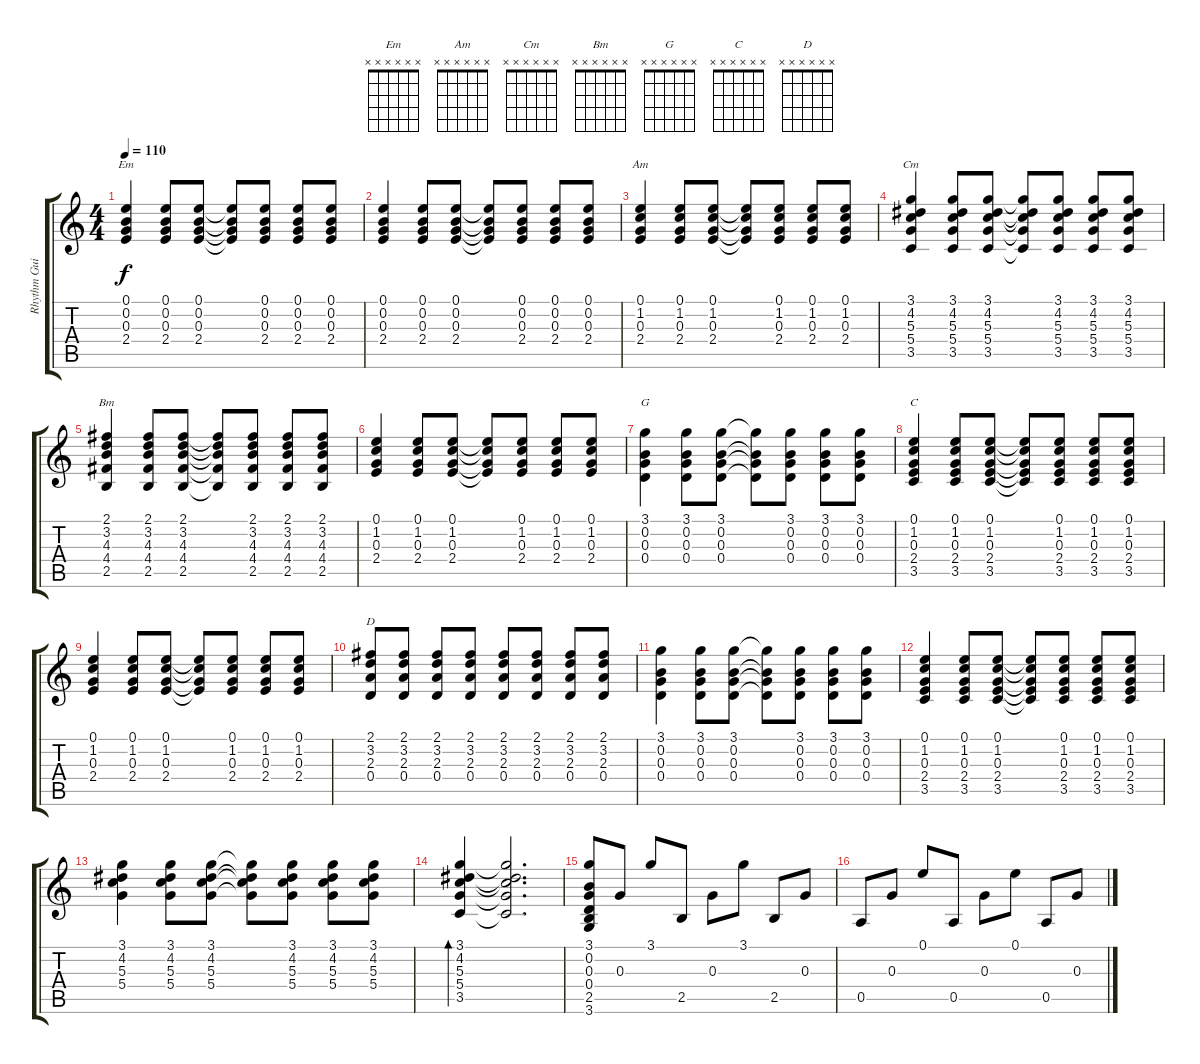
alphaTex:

\track ("Rhythm Guitar" "Rhythm Gui") {instrument acousticguitarsteel}
\staff {score tabs}
\tuning (E4 B3 G3 D3 A2 E2) {hide}
\chord ("Em" x x x x x x)
\chord ("Am" x x x x x x)
\chord ("Cm" x x x x x x)
\chord ("Bm" x x x x x x)
\chord ("G" x x x x x x)
\chord ("C" x x x x x x)
\chord ("D" x x x x x x)
\ts (4 4)
\tempo 110
\clef g2
\ks c
(0.1 0.2 0.3 2.4).4{ch "Em" dy f} (0.1 0.2 0.3 2.4).8 (0.1 0.2 0.3 2.4).8 (0.1{t} 0.2{t} 0.3{t} 2.4{t}).8 (0.1 0.2 0.3 2.4).8 (0.1 0.2 0.3 2.4).8 (0.1 0.2 0.3 2.4).8 |
(0.1 0.2 0.3 2.4).4 (0.1 0.2 0.3 2.4).8 (0.1 0.2 0.3 2.4).8 (0.1{t} 0.2{t} 0.3{t} 2.4{t}).8 (0.1 0.2 0.3 2.4).8 (0.1 0.2 0.3 2.4).8 (0.1 0.2 0.3 2.4).8 |
(0.1 1.2 0.3 2.4).4{ch "Am"} (0.1 1.2 0.3 2.4).8 (0.1 1.2 0.3 2.4).8 (0.1{t} 1.2{t} 0.3{t} 2.4{t}).8 (0.1 1.2 0.3 2.4).8 (0.1 1.2 0.3 2.4).8 (0.1 1.2 0.3 2.4).8 |
(3.1 4.2 5.3 5.4 3.5).4{ch "Cm"} (3.1 4.2 5.3 5.4 3.5).8 (3.1 4.2 5.3 5.4 3.5).8 (3.1{t} 4.2{t} 5.3{t} 5.4{t} 3.5{t}).8 (3.1 4.2 5.3 5.4 3.5).8 (3.1 4.2 5.3 5.4 3.5).8 (3.1 4.2 5.3 5.4 3.5).8 |
(2.1 3.2 4.3 4.4 2.5).4{ch "Bm"} (2.1 3.2 4.3 4.4 2.5).8 (2.1 3.2 4.3 4.4 2.5).8 (2.1{t} 3.2{t} 4.3{t} 4.4{t} 2.5{t}).8 (2.1 3.2 4.3 4.4 2.5).8 (2.1 3.2 4.3 4.4 2.5).8 (2.1 3.2 4.3 4.4 2.5).8 |
(0.1 1.2 0.3 2.4).4 (0.1 1.2 0.3 2.4).8 (0.1 1.2 0.3 2.4).8 (0.1{t} 1.2{t} 0.3{t} 2.4{t}).8 (0.1 1.2 0.3 2.4).8 (0.1 1.2 0.3 2.4).8 (0.1 1.2 0.3 2.4).8 |
(3.1 0.2 0.3 0.4).4{ch "G"} (3.1 0.2 0.3 0.4).8 (3.1 0.2 0.3 0.4).8 (3.1{t} 0.2{t} 0.3{t} 0.4{t}).8 (3.1 0.2 0.3 0.4).8 (3.1 0.2 0.3 0.4).8 (3.1 0.2 0.3 0.4).8 |
(0.1 1.2 0.3 2.4 3.5).4{ch "C"} (0.1 1.2 0.3 2.4 3.5).8 (0.1 1.2 0.3 2.4 3.5).8 (0.1{t} 1.2{t} 0.3{t} 2.4{t} 3.5{t}).8 (0.1 1.2 0.3 2.4 3.5).8 (0.1 1.2 0.3 2.4 3.5).8 (0.1 1.2 0.3 2.4 3.5).8 |
(0.1 1.2 0.3 2.4).4 (0.1 1.2 0.3 2.4).8 (0.1 1.2 0.3 2.4).8 (0.1{t} 1.2{t} 0.3{t} 2.4{t}).8 (0.1 1.2 0.3 2.4).8 (0.1 1.2 0.3 2.4).8 (0.1 1.2 0.3 2.4).8 |
(2.1 3.2 2.3 0.4).8{ch "D"} (2.1 3.2 2.3 0.4).8 (2.1 3.2 2.3 0.4).8 (2.1 3.2 2.3 0.4).8 (2.1 3.2 2.3 0.4).8 (2.1 3.2 2.3 0.4).8 (2.1 3.2 2.3 0.4).8 (2.1 3.2 2.3 0.4).8 |
(3.1 0.2 0.3 0.4).4 (3.1 0.2 0.3 0.4).8 (3.1 0.2 0.3 0.4).8 (3.1{t} 0.2{t} 0.3{t} 0.4{t}).8 (3.1 0.2 0.3 0.4).8 (3.1 0.2 0.3 0.4).8 (3.1 0.2 0.3 0.4).8 |
(0.1 1.2 0.3 2.4 3.5).4 (0.1 1.2 0.3 2.4 3.5).8 (0.1 1.2 0.3 2.4 3.5).8 (0.1{t} 1.2{t} 0.3{t} 2.4{t} 3.5{t}).8 (0.1 1.2 0.3 2.4 3.5).8 (0.1 1.2 0.3 2.4 3.5).8 (0.1 1.2 0.3 2.4 3.5).8 |
(3.1 4.2 5.3 5.4).4 (3.1 4.2 5.3 5.4).8 (3.1 4.2 5.3 5.4).8 (3.1{t} 4.2{t} 5.3{t} 5.4{t}).8 (3.1 4.2 5.3 5.4).8 (3.1 4.2 5.3 5.4).8 (3.1 4.2 5.3 5.4).8 |
(3.1 4.2 5.3 5.4 3.5).4{bd 480} (3.1{t} 4.2{t} 5.3{t} 5.4{t} 3.5{t}).2{d} |
(3.1 0.2 0.3 0.4 2.5 3.6).8 0.3.8 3.1.8 2.5.8 0.3.8 3.1.8 2.5.8 0.3.8 |
0.5.8 0.3.8 0.1.8 0.5.8 0.3.8 0.1.8 0.5.8 0.3.8
